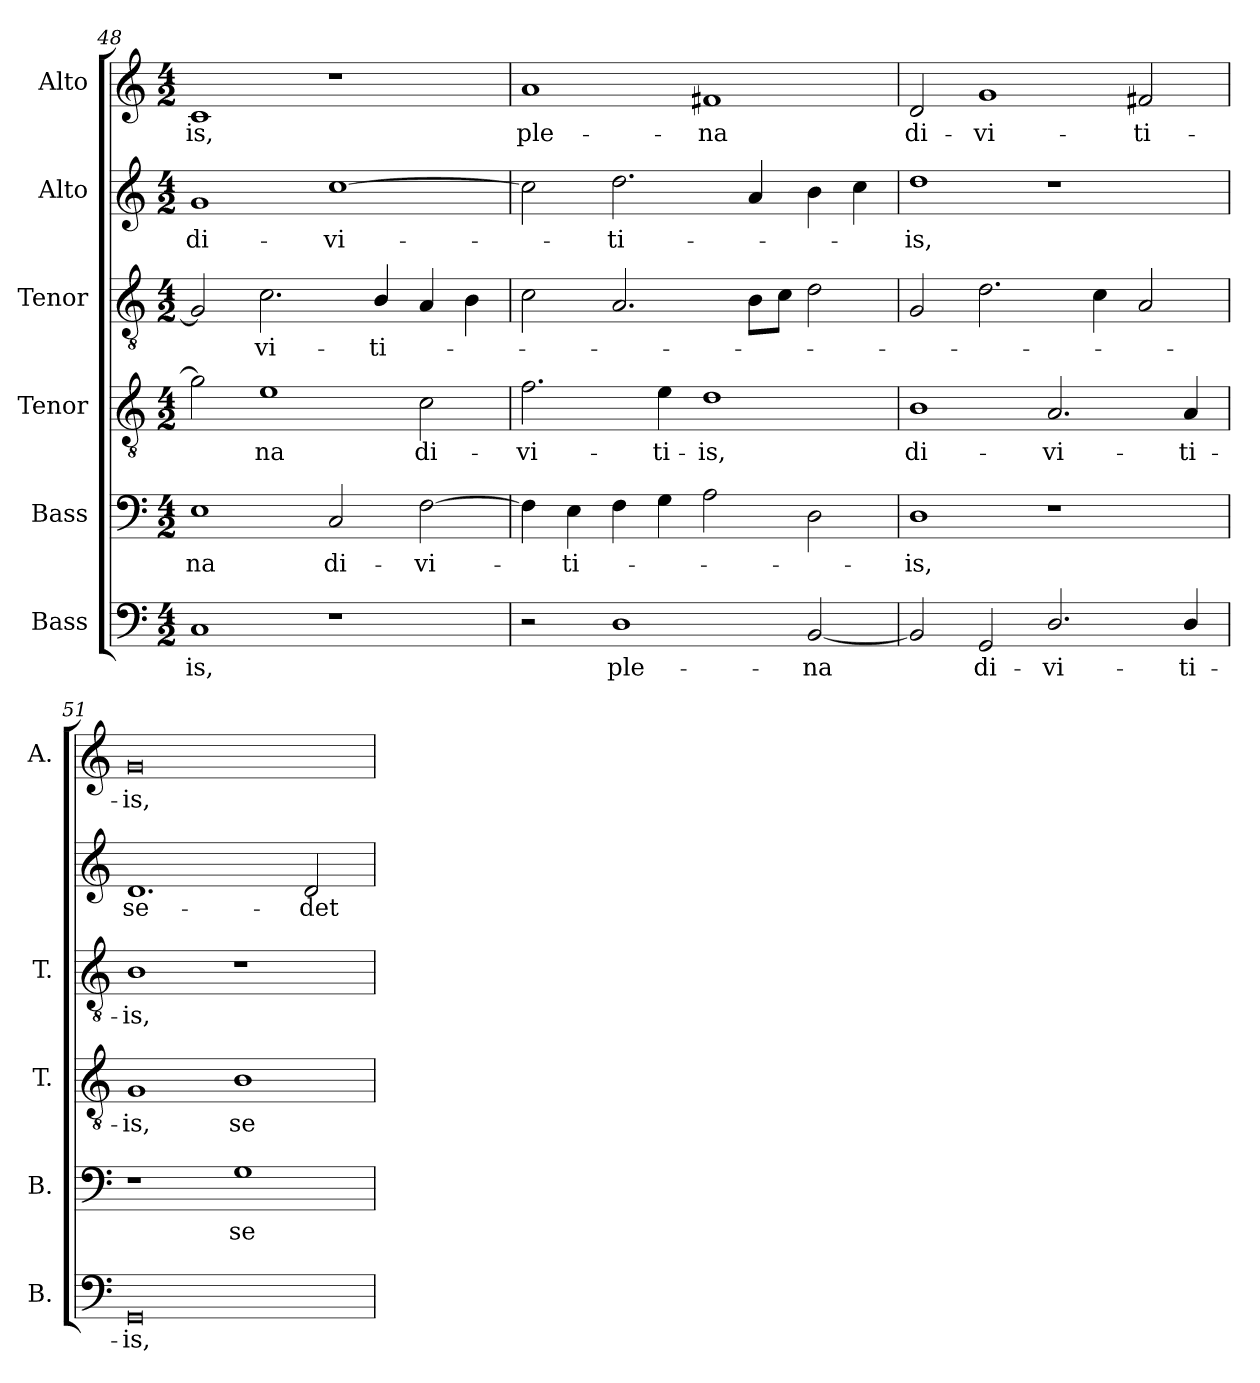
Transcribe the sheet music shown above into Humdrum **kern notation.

**kern	**text	**kern	**text	**kern	**text	**kern	**text	**kern	**text	**kern	**text
*part6	*part6	*part5	*part5	*part4	*part4	*part3	*part3	*part2	*part2	*part1	*part1
*staff6	*staff6	*staff5	*staff5	*staff4	*staff4	*staff3	*staff3	*staff2	*staff2	*staff1	*staff1
*I"Bass	*	*I"Bass	*	*I"Tenor	*	*I"Tenor	*	*I"Alto	*	*I"Alto	*
*I'B.	*	*I'B.	*	*I'T.	*	*I'T.	*	*	*	*I'A.	*
*clefF4	*	*clefF4	*	*clefGv2	*	*clefGv2	*	*clefG2	*	*clefG2	*
*	*	*	*	*ITrd7c12	*	*ITrd7c12	*	*	*	*	*
*k[]	*	*k[]	*	*k[]	*	*k[]	*	*k[]	*	*k[]	*
*C:	*	*C:	*	*C:	*	*C:	*	*C:	*	*C:	*
*M4/2	*	*M4/2	*	*M4/2	*	*M4/2	*	*M4/2	*	*M4/2	*
=48	=48	=48	=48	=48	=48	=48	=48	=48	=48	=48	=48
!	!LO:LY:b:color=#000000	!	!	!	!	!	!	!	!	!	!
!	!	!	!LO:LY:b:color=#000000	!	!	!	!	!	!	!	!
!	!	!	!	!	!	!	!	!	!LO:LY:b:color=#000000	!	!
!	!	!	!	!	!	!	!	!	!	!	!LO:LY:b:color=#000000
1Ci	-is,	1Ei	-na	2Gi\]	.	2GGi/]	.	1gi	di-	1ci	-is,
!	!	!	!	!	!LO:LY:b:color=#000000	!	!	!	!	!	!
!	!	!	!	!	!	!	!LO:LY:b:color=#000000	!	!	!	!
.	.	.	.	1Ei	-na	2.Ci\	-vi-	.	.	.	.
!	!	!	!LO:LY:b:color=#000000	!	!	!	!	!	!	!	!
!	!	!	!	!	!	!	!	!	!LO:LY:b:color=#000000	!	!
1r	.	2Ci/	di-	.	.	.	.	[1cci	-vi-	1r	.
!	!	!	!	!	!	!	!LO:LY:b:color=#000000	!	!	!	!
.	.	.	.	.	.	4BBi/	-ti-	.	.	.	.
!	!	!	!LO:LY:b:color=#000000	!	!	!	!	!	!	!	!
!	!	!	!	!	!LO:LY:b:color=#000000	!	!	!	!	!	!
.	.	[2Fi\	-vi-	2Ci\	di-	4AAi/	.	.	.	.	.
.	.	.	.	.	.	4BBi\	.	.	.	.	.
=49	=49	=49	=49	=49	=49	=49	=49	=49	=49	=49	=49
!	!	!	!	!	!LO:LY:b:color=#000000	!	!	!	!	!	!
!	!	!	!	!	!	!	!	!	!	!	!LO:LY:b:color=#000000
2r	.	4Fi\]	.	2.Fi\	-vi-	2Ci\	.	2cci\]	.	1ai	ple-
!	!	!	!LO:LY:b:color=#000000	!	!	!	!	!	!	!	!
.	.	4Ei\	-ti-	.	.	.	.	.	.	.	.
!	!LO:LY:b:color=#000000	!	!	!	!	!	!	!	!	!	!
!	!	!	!	!	!	!	!	!	!LO:LY:b:color=#000000	!	!
1Di	ple-	4Fi\	.	.	.	2.AAi/	.	2.ddi\	-ti-	.	.
!	!	!	!	!	!LO:LY:b:color=#000000	!	!	!	!	!	!
.	.	4Gi\	.	4Ei\	-ti-	.	.	.	.	.	.
!	!	!	!	!	!LO:LY:b:color=#000000	!	!	!	!	!	!
!	!	!	!	!	!	!	!	!	!	!	!LO:LY:b:color=#000000
.	.	2Ai\	.	1Di	-is,	.	.	.	.	1f#Xi	-na
.	.	.	.	.	.	8BBi\L	.	4ai/	.	.	.
.	.	.	.	.	.	8Ci\J	.	.	.	.	.
!	!LO:LY:b:color=#000000	!	!	!	!	!	!	!	!	!	!
[2BBi/	-na	2Di\	.	.	.	2Di\	.	4bi\	.	.	.
.	.	.	.	.	.	.	.	4cci\	.	.	.
=50	=50	=50	=50	=50	=50	=50	=50	=50	=50	=50	=50
!	!	!	!LO:LY:b:color=#000000	!	!	!	!	!	!	!	!
!	!	!	!	!	!LO:LY:b:color=#000000	!	!	!	!	!	!
!	!	!	!	!	!	!	!	!	!LO:LY:b:color=#000000	!	!
!	!	!	!	!	!	!	!	!	!	!	!LO:LY:b:color=#000000
2BBi/]	.	1Di	-is,	1BBi	di-	2GGi/	.	1ddi	-is,	2di/	di-
!	!LO:LY:b:color=#000000	!	!	!	!	!	!	!	!	!	!
!	!	!	!	!	!	!	!	!	!	!	!LO:LY:b:color=#000000
2GGi/	di-	.	.	.	.	2.Di\	.	.	.	1gi	-vi-
!	!LO:LY:b:color=#000000	!	!	!	!	!	!	!	!	!	!
!	!	!	!	!	!LO:LY:b:color=#000000	!	!	!	!	!	!
2.Di/	-vi-	1r	.	2.AAi/	-vi-	.	.	1r	.	.	.
.	.	.	.	.	.	4Ci\	.	.	.	.	.
!	!	!	!	!	!	!	!	!	!	!	!LO:LY:b:color=#000000
.	.	.	.	.	.	2AAi/	.	.	.	2f#i/	-ti-
!	!LO:LY:b:color=#000000	!	!	!	!	!	!	!	!	!	!
!	!	!	!	!	!LO:LY:b:color=#000000	!	!	!	!	!	!
4Di/	-ti-	.	.	4AAi/	-ti-	.	.	.	.	.	.
!!LO:PB:g=z
=51	=51	=51	=51	=51	=51	=51	=51	=51	=51	=51	=51
!	!LO:LY:b:color=#000000	!	!	!	!	!	!	!	!	!	!
!	!	!	!	!	!LO:LY:b:color=#000000	!	!	!	!	!	!
!	!	!	!	!	!	!	!LO:LY:b:color=#000000	!	!	!	!
!	!	!	!	!	!	!	!	!	!LO:LY:b:color=#000000	!	!
!	!	!	!	!	!	!	!	!	!	!	!LO:LY:b:color=#000000
0GGi	-is,	1r	.	1GGi	-is,	1BBi	-is,	1.di	se-	0gi	-is,
!	!	!	!LO:LY:b:color=#000000	!	!	!	!	!	!	!	!
!	!	!	!	!	!LO:LY:b:color=#000000	!	!	!	!	!	!
.	.	1Gi	se-	1BBi	se-	1r	.	.	.	.	.
!	!	!	!	!	!	!	!	!	!LO:LY:b:color=#000000	!	!
.	.	.	.	.	.	.	.	2di/	-det	.	.
=	=	=	=	=	=	=	=	=	=	=	=
*-	*-	*-	*-	*-	*-	*-	*-	*-	*-	*-	*-
